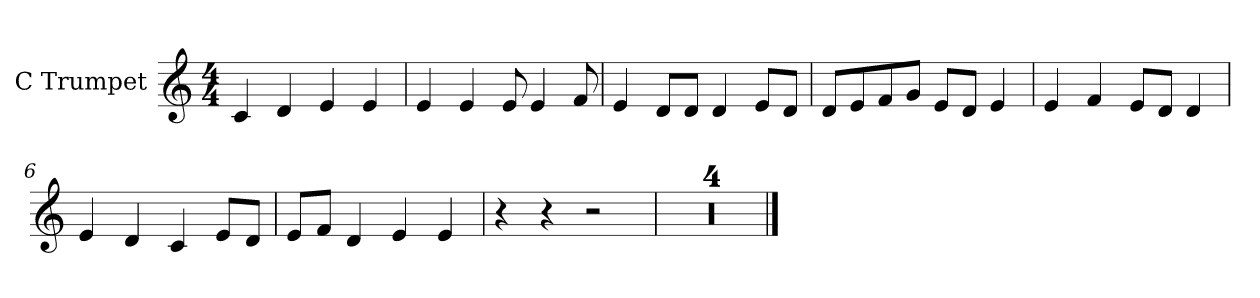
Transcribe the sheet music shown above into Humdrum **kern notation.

**kern
*part1
*staff1
*I"C Trumpet
*I'Tpt
*clefG2
*k[]
*C:
*M4/4
=1
4c/
4d/
4e/
4e/
=2
4e/
4e/
8e/
4e/
8f/
=3
4e/
8d/L
8d/J
4d/
8e/L
8d/J
=4
8d/L
8e/
8f/
8g/J
8e/L
8d/J
4e/
=5
4e/
4f/
8e/L
8d/J
4d/
=6
4e/
4d/
4c/
8e/L
8d/J
=7
8e/L
8f/J
4d/
4e/
4e/
=8
4r
4r
2r
=9
1r
=10
1r
=11
1r
=12
1r
==
*-
